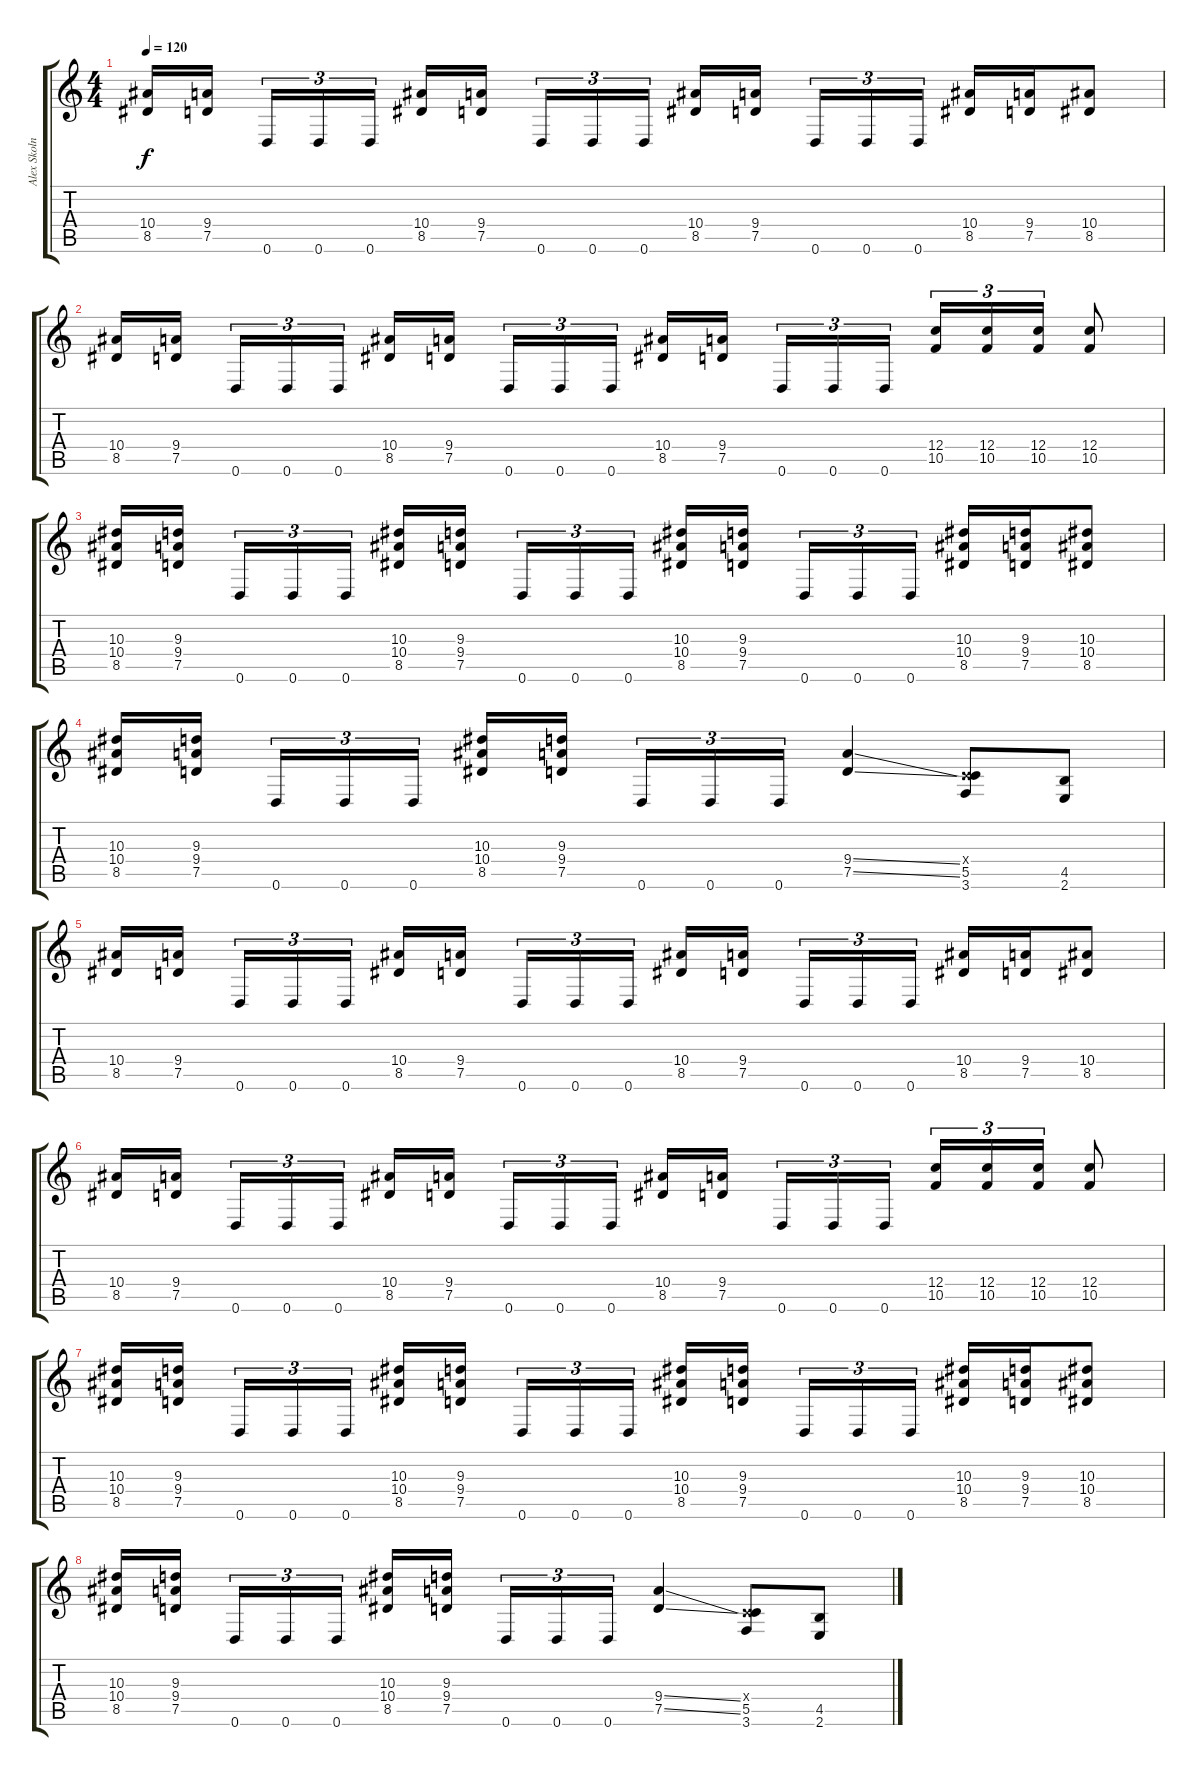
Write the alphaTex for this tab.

\track ("Alex Skolnick" "Alex Skoln") {instrument distortionguitar}
\staff {score tabs}
\tuning (D4 A3 F3 C3 G2 D2) {hide}
\ts (4 4)
\tempo 120
\clef g2
\ks c
(10.4 8.5).16{dy f} (9.4 7.5).16 0.6.16{tu (3 2)} 0.6.16{tu (3 2)} 0.6.16{tu (3 2)} (10.4 8.5).16 (9.4 7.5).16 0.6.16{tu (3 2)} 0.6.16{tu (3 2)} 0.6.16{tu (3 2)} (10.4 8.5).16 (9.4 7.5).16 0.6.16{tu (3 2)} 0.6.16{tu (3 2)} 0.6.16{tu (3 2)} (10.4 8.5).16 (9.4 7.5).16 (10.4 8.5).8 |
(10.4 8.5).16 (9.4 7.5).16 0.6.16{tu (3 2)} 0.6.16{tu (3 2)} 0.6.16{tu (3 2)} (10.4 8.5).16 (9.4 7.5).16 0.6.16{tu (3 2)} 0.6.16{tu (3 2)} 0.6.16{tu (3 2)} (10.4 8.5).16 (9.4 7.5).16 0.6.16{tu (3 2)} 0.6.16{tu (3 2)} 0.6.16{tu (3 2)} (12.4 10.5).16{tu (3 2)} (12.4 10.5).16{tu (3 2)} (12.4 10.5).16{tu (3 2)} (12.4 10.5).8 |
(10.3 10.4 8.5).16 (9.3 9.4 7.5).16 0.6.16{tu (3 2)} 0.6.16{tu (3 2)} 0.6.16{tu (3 2)} (10.3 10.4 8.5).16 (9.3 9.4 7.5).16 0.6.16{tu (3 2)} 0.6.16{tu (3 2)} 0.6.16{tu (3 2)} (10.3 10.4 8.5).16 (9.3 9.4 7.5).16 0.6.16{tu (3 2)} 0.6.16{tu (3 2)} 0.6.16{tu (3 2)} (10.3 10.4 8.5).16 (9.3 9.4 7.5).16 (10.3 10.4 8.5).8 |
(10.3 10.4 8.5).16 (9.3 9.4 7.5).16 0.6.16{tu (3 2)} 0.6.16{tu (3 2)} 0.6.16{tu (3 2)} (10.3 10.4 8.5).16 (9.3 9.4 7.5).16 0.6.16{tu (3 2)} 0.6.16{tu (3 2)} 0.6.16{tu (3 2)} (9.4{ss} 7.5{ss}).4 (0.4{x} 5.5 3.6).8 (4.5 2.6).8 |
(10.4 8.5).16 (9.4 7.5).16 0.6.16{tu (3 2)} 0.6.16{tu (3 2)} 0.6.16{tu (3 2)} (10.4 8.5).16 (9.4 7.5).16 0.6.16{tu (3 2)} 0.6.16{tu (3 2)} 0.6.16{tu (3 2)} (10.4 8.5).16 (9.4 7.5).16 0.6.16{tu (3 2)} 0.6.16{tu (3 2)} 0.6.16{tu (3 2)} (10.4 8.5).16 (9.4 7.5).16 (10.4 8.5).8 |
(10.4 8.5).16 (9.4 7.5).16 0.6.16{tu (3 2)} 0.6.16{tu (3 2)} 0.6.16{tu (3 2)} (10.4 8.5).16 (9.4 7.5).16 0.6.16{tu (3 2)} 0.6.16{tu (3 2)} 0.6.16{tu (3 2)} (10.4 8.5).16 (9.4 7.5).16 0.6.16{tu (3 2)} 0.6.16{tu (3 2)} 0.6.16{tu (3 2)} (12.4 10.5).16{tu (3 2)} (12.4 10.5).16{tu (3 2)} (12.4 10.5).16{tu (3 2)} (12.4 10.5).8 |
(10.3 10.4 8.5).16 (9.3 9.4 7.5).16 0.6.16{tu (3 2)} 0.6.16{tu (3 2)} 0.6.16{tu (3 2)} (10.3 10.4 8.5).16 (9.3 9.4 7.5).16 0.6.16{tu (3 2)} 0.6.16{tu (3 2)} 0.6.16{tu (3 2)} (10.3 10.4 8.5).16 (9.3 9.4 7.5).16 0.6.16{tu (3 2)} 0.6.16{tu (3 2)} 0.6.16{tu (3 2)} (10.3 10.4 8.5).16 (9.3 9.4 7.5).16 (10.3 10.4 8.5).8 |
(10.3 10.4 8.5).16 (9.3 9.4 7.5).16 0.6.16{tu (3 2)} 0.6.16{tu (3 2)} 0.6.16{tu (3 2)} (10.3 10.4 8.5).16 (9.3 9.4 7.5).16 0.6.16{tu (3 2)} 0.6.16{tu (3 2)} 0.6.16{tu (3 2)} (9.4{ss} 7.5{ss}).4 (0.4{x} 5.5 3.6).8 (4.5 2.6).8
